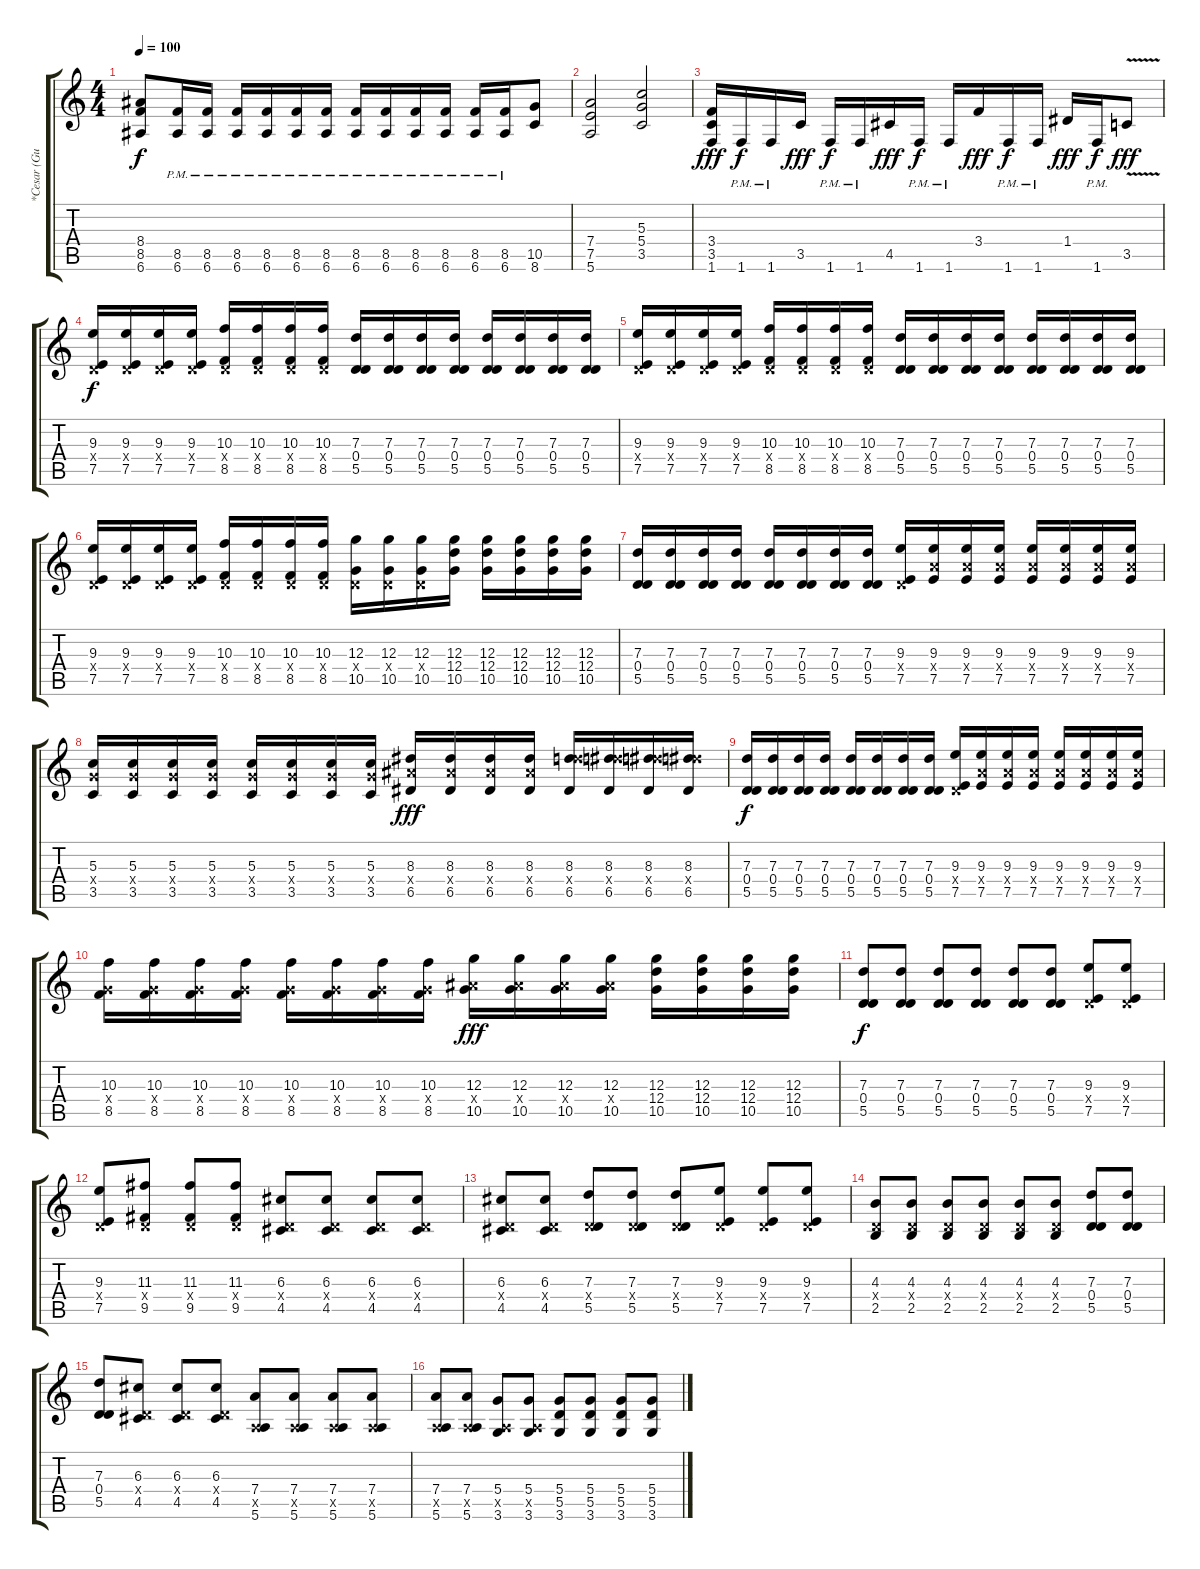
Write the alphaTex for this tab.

\track ("*Cesar (Guitar I)" "*Cesar (Gu") {instrument distortionguitar}
\staff {score tabs}
\tuning (E4 B3 G3 D3 A2 E2) {hide}
\ts (4 4)
\tempo 100
\clef g2
\ks c
(8.4 8.5 6.6).8{dy f} (8.5{pm} 6.6{pm}).16 (8.5{pm} 6.6{pm}).16 (8.5{pm} 6.6{pm}).16 (8.5{pm} 6.6{pm}).16 (8.5{pm} 6.6{pm}).16 (8.5{pm} 6.6{pm}).16 (8.5{pm} 6.6{pm}).16 (8.5{pm} 6.6{pm}).16 (8.5{pm} 6.6{pm}).16 (8.5{pm} 6.6{pm}).16 (8.5{pm} 6.6{pm}).16 (8.5{pm} 6.6{pm}).16 (10.5 8.6).8 |
(7.4 7.5 5.6).2 (5.3 5.4 3.5).2 |
(3.4 3.5 1.6).16{dy fff} 1.6{pm}.16{dy f} 1.6{pm}.16 3.5.16{dy fff} 1.6{pm}.16{dy f} 1.6{pm}.16 4.5.16{dy fff} 1.6{pm}.16{dy f} 1.6{pm}.16 3.4.16{dy fff} 1.6{pm}.16{dy f} 1.6{pm}.16 1.4.16{dy fff} 1.6{pm}.16{dy f} 3.5{v}.8{dy fff} |
(9.3 0.4{x} 7.5).16{dy f} (9.3 0.4{x} 7.5).16 (9.3 0.4{x} 7.5).16 (9.3 0.4{x} 7.5).16 (10.3 0.4{x} 8.5).16 (10.3 0.4{x} 8.5).16 (10.3 0.4{x} 8.5).16 (10.3 0.4{x} 8.5).16 (7.3 0.4 5.5).16 (7.3 0.4 5.5).16 (7.3 0.4 5.5).16 (7.3 0.4 5.5).16 (7.3 0.4 5.5).16 (7.3 0.4 5.5).16 (7.3 0.4 5.5).16 (7.3 0.4 5.5).16 |
(9.3 0.4{x} 7.5).16 (9.3 0.4{x} 7.5).16 (9.3 0.4{x} 7.5).16 (9.3 0.4{x} 7.5).16 (10.3 0.4{x} 8.5).16 (10.3 0.4{x} 8.5).16 (10.3 0.4{x} 8.5).16 (10.3 0.4{x} 8.5).16 (7.3 0.4 5.5).16 (7.3 0.4 5.5).16 (7.3 0.4 5.5).16 (7.3 0.4 5.5).16 (7.3 0.4 5.5).16 (7.3 0.4 5.5).16 (7.3 0.4 5.5).16 (7.3 0.4 5.5).16 |
(9.3 0.4{x} 7.5).16 (9.3 0.4{x} 7.5).16 (9.3 0.4{x} 7.5).16 (9.3 0.4{x} 7.5).16 (10.3 0.4{x} 8.5).16 (10.3 0.4{x} 8.5).16 (10.3 0.4{x} 8.5).16 (10.3 0.4{x} 8.5).16 (12.3 0.4{x} 10.5).16 (12.3 0.4{x} 10.5).16 (12.3 0.4{x} 10.5).16 (12.3 12.4 10.5).16 (12.3 12.4 10.5).16 (12.3 12.4 10.5).16 (12.3 12.4 10.5).16 (12.3 12.4 10.5).16 |
(7.3 0.4 5.5).16 (7.3 0.4 5.5).16 (7.3 0.4 5.5).16 (7.3 0.4 5.5).16 (7.3 0.4 5.5).16 (7.3 0.4 5.5).16 (7.3 0.4 5.5).16 (7.3 0.4 5.5).16 (9.3 0.4{x} 7.5).16 (9.3 7.4{x} 7.5).16 (9.3 7.4{x} 7.5).16 (9.3 7.4{x} 7.5).16 (9.3 7.4{x} 7.5).16 (9.3 7.4{x} 7.5).16 (9.3 7.4{x} 7.5).16 (9.3 7.4{x} 7.5).16 |
(5.3 5.4{x} 3.5).16 (5.3 5.4{x} 3.5).16 (5.3 5.4{x} 3.5).16 (5.3 5.4{x} 3.5).16 (5.3 5.4{x} 3.5).16 (5.3 5.4{x} 3.5).16 (5.3 5.4{x} 3.5).16 (5.3 5.4{x} 3.5).16 (8.3 8.4{x} 6.5).16{dy fff} (8.3 8.4{x} 6.5).16 (8.3 8.4{x} 6.5).16 (8.3 8.4{x} 6.5).16 (8.3 12.4{x} 6.5).16 (8.3 12.4{x} 6.5).16 (8.3 12.4{x} 6.5).16 (8.3 12.4{x} 6.5).16 |
(7.3 0.4 5.5).16{dy f} (7.3 0.4 5.5).16 (7.3 0.4 5.5).16 (7.3 0.4 5.5).16 (7.3 0.4 5.5).16 (7.3 0.4 5.5).16 (7.3 0.4 5.5).16 (7.3 0.4 5.5).16 (9.3 0.4{x} 7.5).16 (9.3 7.4{x} 7.5).16 (9.3 7.4{x} 7.5).16 (9.3 7.4{x} 7.5).16 (9.3 7.4{x} 7.5).16 (9.3 7.4{x} 7.5).16 (9.3 7.4{x} 7.5).16 (9.3 7.4{x} 7.5).16 |
(10.3 5.4{x} 8.5).16 (10.3 5.4{x} 8.5).16 (10.3 5.4{x} 8.5).16 (10.3 5.4{x} 8.5).16 (10.3 5.4{x} 8.5).16 (10.3 5.4{x} 8.5).16 (10.3 5.4{x} 8.5).16 (10.3 5.4{x} 8.5).16 (12.3 8.4{x} 10.5).16{dy fff} (12.3 8.4{x} 10.5).16 (12.3 8.4{x} 10.5).16 (12.3 8.4{x} 10.5).16 (12.3 12.4 10.5).16 (12.3 12.4 10.5).16 (12.3 12.4 10.5).16 (12.3 12.4 10.5).16 |
(7.3 0.4 5.5).8{dy f} (7.3 0.4 5.5).8 (7.3 0.4 5.5).8 (7.3 0.4 5.5).8 (7.3 0.4 5.5).8 (7.3 0.4 5.5).8 (9.3 0.4{x} 7.5).8 (9.3 0.4{x} 7.5).8 |
(9.3 0.4{x} 7.5).8 (11.3 0.4{x} 9.5).8 (11.3 0.4{x} 9.5).8 (11.3 0.4{x} 9.5).8 (6.3 0.4{x} 4.5).8 (6.3 0.4{x} 4.5).8 (6.3 0.4{x} 4.5).8 (6.3 0.4{x} 4.5).8 |
(6.3 0.4{x} 4.5).8 (6.3 0.4{x} 4.5).8 (7.3 0.4{x} 5.5).8 (7.3 0.4{x} 5.5).8 (7.3 0.4{x} 5.5).8 (9.3 0.4{x} 7.5).8 (9.3 0.4{x} 7.5).8 (9.3 0.4{x} 7.5).8 |
(4.3 0.4{x} 2.5).8 (4.3 0.4{x} 2.5).8 (4.3 0.4{x} 2.5).8 (4.3 0.4{x} 2.5).8 (4.3 0.4{x} 2.5).8 (4.3 0.4{x} 2.5).8 (7.3 0.4 5.5).8 (7.3 0.4 5.5).8 |
(7.3 0.4 5.5).8 (6.3 0.4{x} 4.5).8 (6.3 0.4{x} 4.5).8 (6.3 0.4{x} 4.5).8 (7.4 0.5{x} 5.6).8 (7.4 0.5{x} 5.6).8 (7.4 0.5{x} 5.6).8 (7.4 0.5{x} 5.6).8 |
(7.4 0.5{x} 5.6).8 (7.4 0.5{x} 5.6).8 (5.4 0.5{x} 3.6).8 (5.4 0.5{x} 3.6).8 (5.4 5.5 3.6).8 (5.4 5.5 3.6).8 (5.4 5.5 3.6).8 (5.4 5.5 3.6).8
